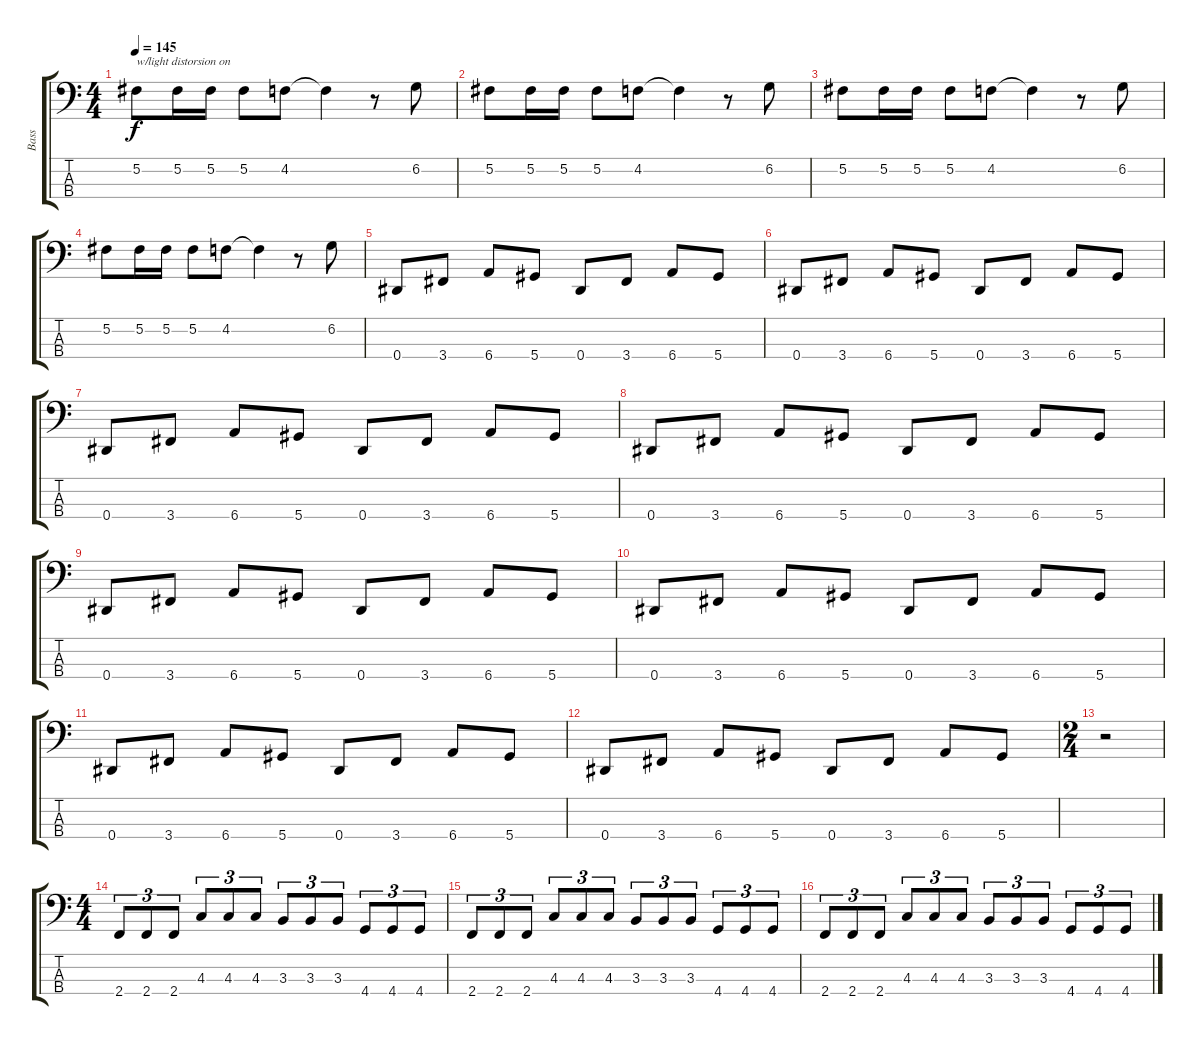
\track ("Bass" "Bass") {instrument electricbasspick}
\staff {score tabs}
\tuning (Gb2 Db2 Ab1 Eb1) {hide}
\ts (4 4)
\tempo 145
\clef f4
\ks c
5.2.8{txt "w/light distorsion on" dy f} 5.2.16 5.2.16 5.2.8 4.2.8 4.2{t}.4 r.8 6.2.8 |
5.2.8 5.2.16 5.2.16 5.2.8 4.2.8 4.2{t}.4 r.8 6.2.8 |
5.2.8 5.2.16 5.2.16 5.2.8 4.2.8 4.2{t}.4 r.8 6.2.8 |
5.2.8 5.2.16 5.2.16 5.2.8 4.2.8 4.2{t}.4 r.8 6.2.8 |
0.4.8 3.4.8 6.4.8 5.4.8 0.4.8 3.4.8 6.4.8 5.4.8 |
0.4.8 3.4.8 6.4.8 5.4.8 0.4.8 3.4.8 6.4.8 5.4.8 |
0.4.8 3.4.8 6.4.8 5.4.8 0.4.8 3.4.8 6.4.8 5.4.8 |
0.4.8 3.4.8 6.4.8 5.4.8 0.4.8 3.4.8 6.4.8 5.4.8 |
0.4.8 3.4.8 6.4.8 5.4.8 0.4.8 3.4.8 6.4.8 5.4.8 |
0.4.8 3.4.8 6.4.8 5.4.8 0.4.8 3.4.8 6.4.8 5.4.8 |
0.4.8 3.4.8 6.4.8 5.4.8 0.4.8 3.4.8 6.4.8 5.4.8 |
0.4.8 3.4.8 6.4.8 5.4.8 0.4.8 3.4.8 6.4.8 5.4.8 |
\ts (2 4)
r.2 |
\ts (4 4)
2.4.8{tu (3 2)} 2.4.8{tu (3 2)} 2.4.8{tu (3 2)} 4.3.8{tu (3 2)} 4.3.8{tu (3 2)} 4.3.8{tu (3 2)} 3.3.8{tu (3 2)} 3.3.8{tu (3 2)} 3.3.8{tu (3 2)} 4.4.8{tu (3 2)} 4.4.8{tu (3 2)} 4.4.8{tu (3 2)} |
2.4.8{tu (3 2)} 2.4.8{tu (3 2)} 2.4.8{tu (3 2)} 4.3.8{tu (3 2)} 4.3.8{tu (3 2)} 4.3.8{tu (3 2)} 3.3.8{tu (3 2)} 3.3.8{tu (3 2)} 3.3.8{tu (3 2)} 4.4.8{tu (3 2)} 4.4.8{tu (3 2)} 4.4.8{tu (3 2)} |
2.4.8{tu (3 2)} 2.4.8{tu (3 2)} 2.4.8{tu (3 2)} 4.3.8{tu (3 2)} 4.3.8{tu (3 2)} 4.3.8{tu (3 2)} 3.3.8{tu (3 2)} 3.3.8{tu (3 2)} 3.3.8{tu (3 2)} 4.4.8{tu (3 2)} 4.4.8{tu (3 2)} 4.4.8{tu (3 2)}
